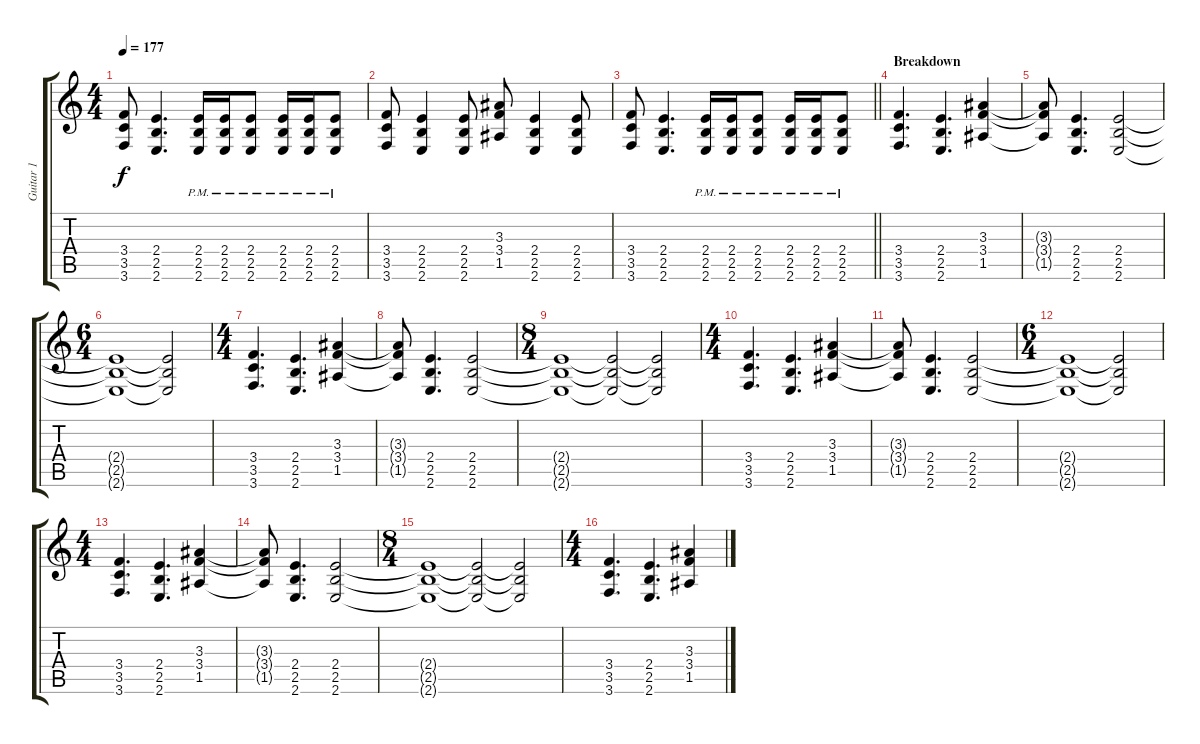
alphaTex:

\track ("Guitar 1" "Guitar 1") {instrument distortionguitar}
\staff {score tabs}
\tuning (E4 B3 G3 D3 A2 D2) {hide}
\ts (4 4)
\tempo 177
\clef g2
\ks c
(3.4 3.5 3.6).8{dy f} (2.4 2.5 2.6).4{d} (2.4{pm} 2.5{pm} 2.6{pm}).16 (2.4{pm} 2.5{pm} 2.6{pm}).16 (2.4{pm} 2.5{pm} 2.6{pm}).8 (2.4{pm} 2.5{pm} 2.6{pm}).16 (2.4{pm} 2.5{pm} 2.6{pm}).16 (2.4{pm} 2.5{pm} 2.6{pm}).8 |
(3.4 3.5 3.6).8 (2.4 2.5 2.6).4 (2.4 2.5 2.6).8 (3.3 3.4 1.5).8 (2.4 2.5 2.6).4 (2.4 2.5 2.6).8 |
\barLineRight lightlight
(3.4 3.5 3.6).8 (2.4 2.5 2.6).4{d} (2.4{pm} 2.5{pm} 2.6{pm}).16 (2.4{pm} 2.5{pm} 2.6{pm}).16 (2.4{pm} 2.5{pm} 2.6{pm}).8 (2.4{pm} 2.5{pm} 2.6{pm}).16 (2.4{pm} 2.5{pm} 2.6{pm}).16 (2.4{pm} 2.5{pm} 2.6{pm}).8 |
\section ("" "Breakdown")
(3.4 3.5 3.6).4{d} (2.4 2.5 2.6).4{d} (3.3 3.4 1.5).4 |
(3.3{t} 3.4{t} 1.5{t}).8 (2.4 2.5 2.6).4{d} (2.4 2.5 2.6).2 |
\ts (6 4)
(2.4{t} 2.5{t} 2.6{t}).1 (2.4{t} 2.5{t} 2.6{t}).2 |
\ts (4 4)
(3.4 3.5 3.6).4{d} (2.4 2.5 2.6).4{d} (3.3 3.4 1.5).4 |
(3.3{t} 3.4{t} 1.5{t}).8 (2.4 2.5 2.6).4{d} (2.4 2.5 2.6).2 |
\ts (8 4)
(2.4{t} 2.5{t} 2.6{t}).1 (2.4{t} 2.5{t} 2.6{t}).2 (2.4{t} 2.5{t} 2.6{t}).2 |
\ts (4 4)
(3.4 3.5 3.6).4{d} (2.4 2.5 2.6).4{d} (3.3 3.4 1.5).4 |
(3.3{t} 3.4{t} 1.5{t}).8 (2.4 2.5 2.6).4{d} (2.4 2.5 2.6).2 |
\ts (6 4)
(2.4{t} 2.5{t} 2.6{t}).1 (2.4{t} 2.5{t} 2.6{t}).2 |
\ts (4 4)
(3.4 3.5 3.6).4{d} (2.4 2.5 2.6).4{d} (3.3 3.4 1.5).4 |
(3.3{t} 3.4{t} 1.5{t}).8 (2.4 2.5 2.6).4{d} (2.4 2.5 2.6).2 |
\ts (8 4)
(2.4{t} 2.5{t} 2.6{t}).1 (2.4{t} 2.5{t} 2.6{t}).2 (2.4{t} 2.5{t} 2.6{t}).2 |
\ts (4 4)
(3.4 3.5 3.6).4{d} (2.4 2.5 2.6).4{d} (3.3 3.4 1.5).4
